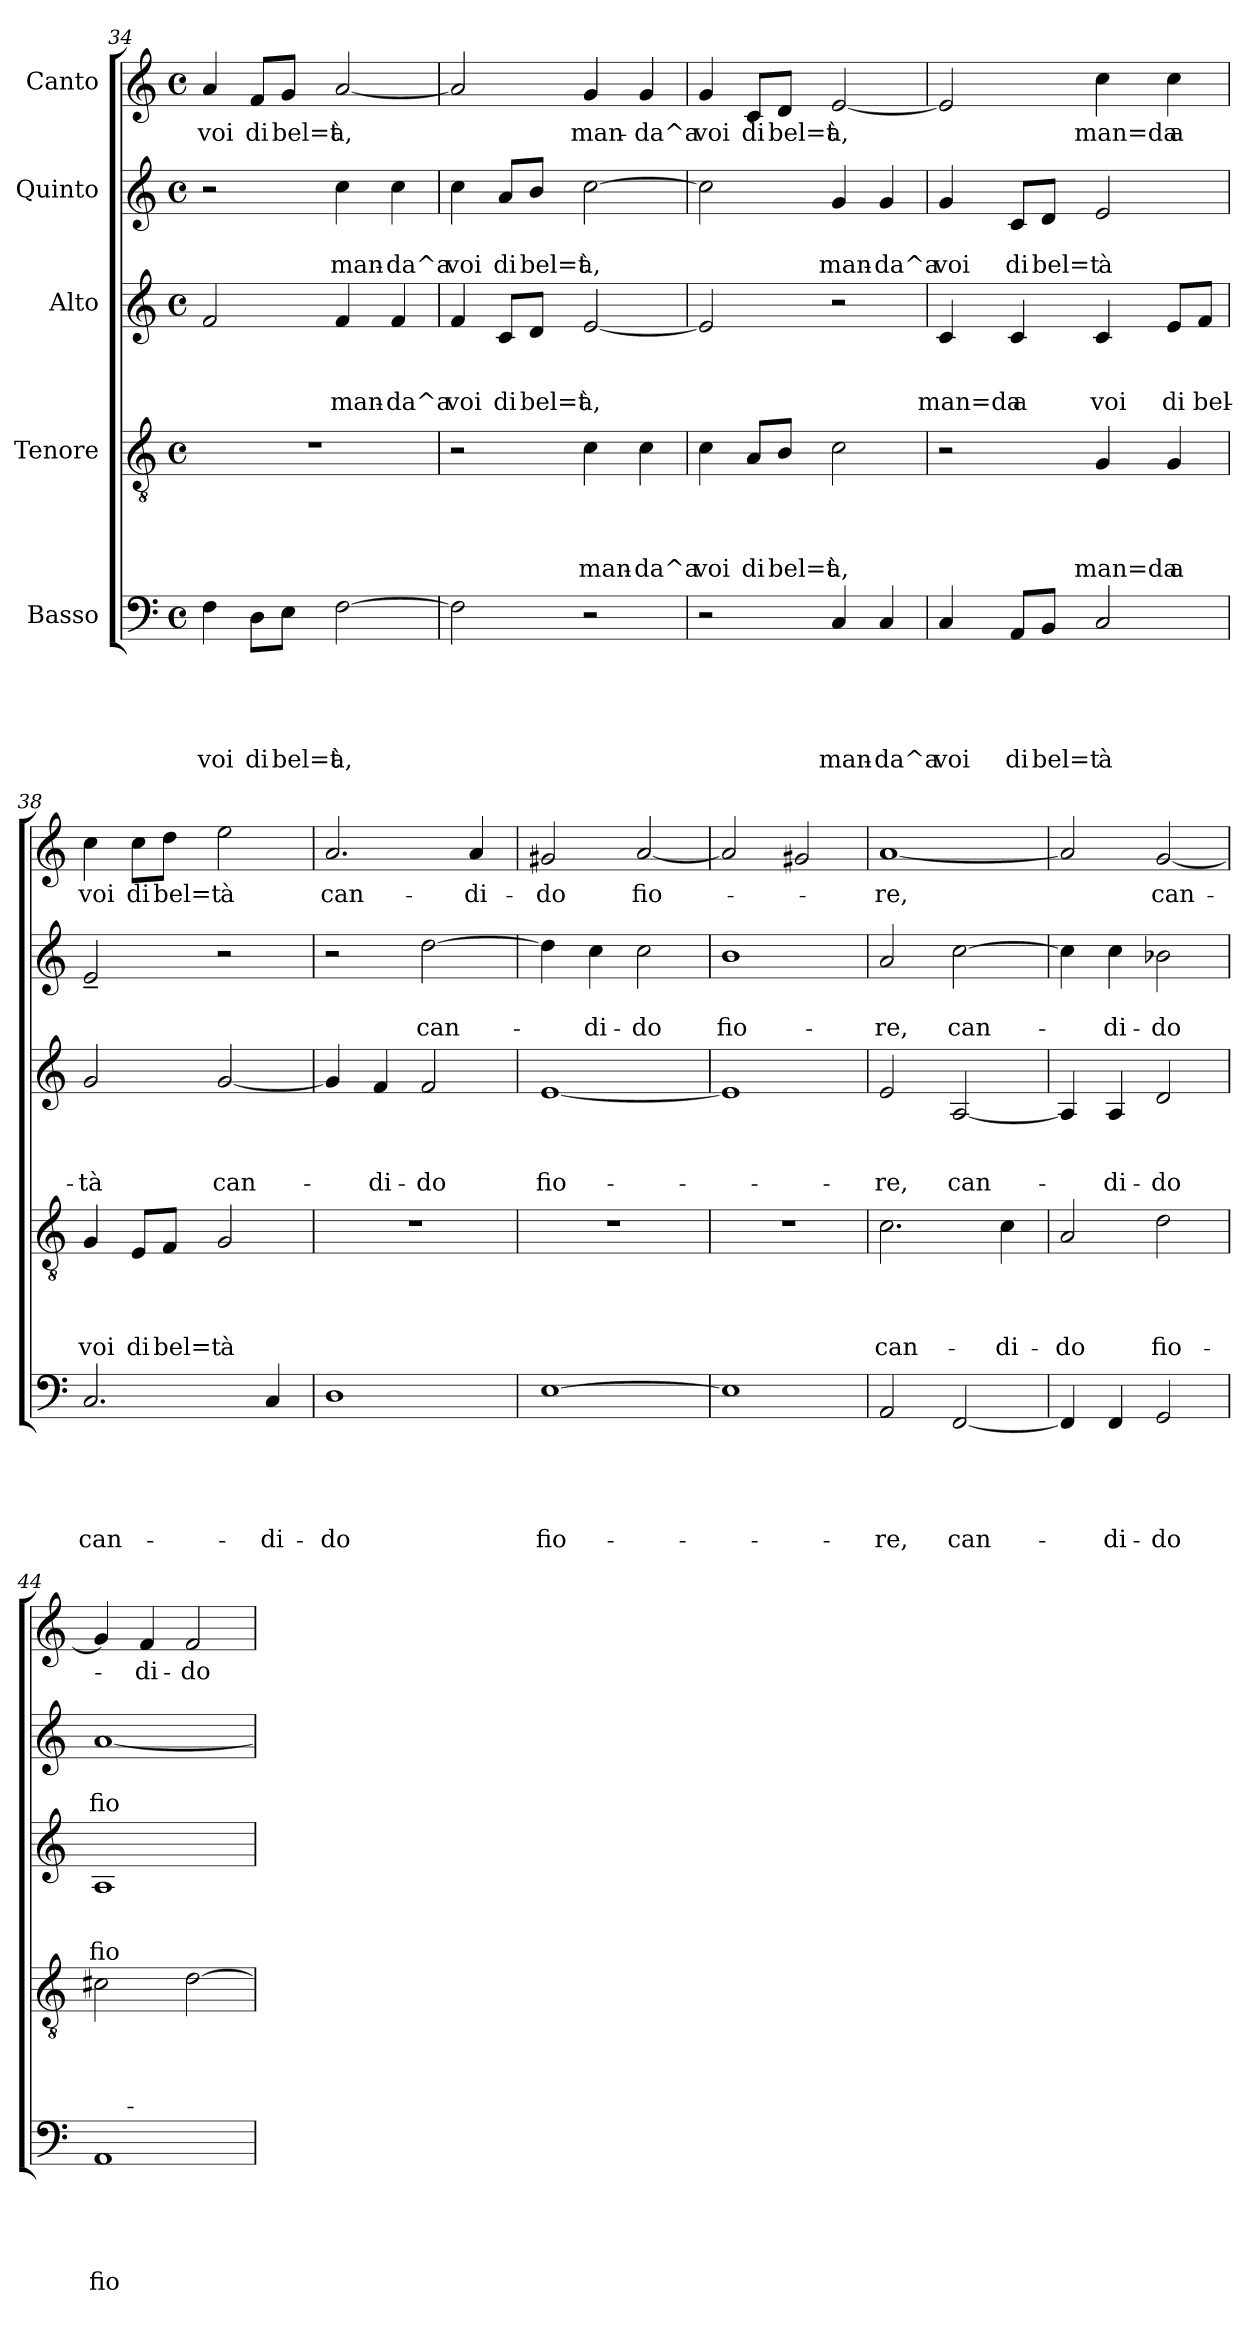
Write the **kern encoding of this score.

**kern	**text	**text	**text	**text	**text	**kern	**text	**text	**text	**text	**kern	**text	**text	**text	**kern	**text	**text	**kern	**text
*part5	*part5	*part5	*part5	*part5	*part5	*part4	*part4	*part4	*part4	*part4	*part3	*part3	*part3	*part3	*part2	*part2	*part2	*part1	*part1
*staff5	*staff5	*staff5	*staff5	*staff5	*staff5	*staff4	*staff4	*staff4	*staff4	*staff4	*staff3	*staff3	*staff3	*staff3	*staff2	*staff2	*staff2	*staff1	*staff1
*I"Basso	*	*	*	*	*	*I"Tenore	*	*	*	*	*I"Alto	*	*	*	*I"Quinto	*	*	*I"Canto	*
*clefF4	*	*	*	*	*	*clefGv2	*	*	*	*	*clefG2	*	*	*	*clefG2	*	*	*clefG2	*
*k[]	*	*	*	*	*	*k[]	*	*	*	*	*k[]	*	*	*	*k[]	*	*	*k[]	*
*C:	*	*	*	*	*	*C:	*	*	*	*	*C:	*	*	*	*C:	*	*	*C:	*
*M4/4	*	*	*	*	*	*M4/4	*	*	*	*	*M4/4	*	*	*	*M4/4	*	*	*M4/4	*
*met(c)	*	*	*	*	*	*met(c)	*	*	*	*	*met(c)	*	*	*	*met(c)	*	*	*met(c)	*
=34	=34	=34	=34	=34	=34	=34	=34	=34	=34	=34	=34	=34	=34	=34	=34	=34	=34	=34	=34
!	!	!	!	!	!LO:LY:b	!	!	!	!	!	!	!	!	!	!	!	!	!	!LO:LY:b
4F\	.	.	.	.	voi	1r	.	.	.	.	2f/	.	.	.	2r	.	.	4a/	voi
!	!	!	!	!	!LO:LY:b	!	!	!	!	!	!	!	!	!	!	!	!	!	!LO:LY:b
8D\L	.	.	.	.	di	.	.	.	.	.	.	.	.	.	.	.	.	8f/L	di
!	!	!	!	!	!LO:LY:b	!	!	!	!	!	!	!	!	!	!	!	!	!	!LO:LY:b
8E\J	.	.	.	.	bel=t	.	.	.	.	.	.	.	.	.	.	.	.	8g/J	bel=t
!	!	!	!	!	!LO:LY:b	!	!	!	!	!	!	!	!	!LO:LY:b	!	!	!LO:LY:b	!	!LO:LY:b
[>2F\	.	.	.	.	à,	.	.	.	.	.	4f/	.	.	man-	4cc\	.	man-	[<2a/	à,
!	!	!	!	!	!	!	!	!	!	!	!	!	!	!LO:LY:b	!	!	!LO:LY:b	!	!
.	.	.	.	.	.	.	.	.	.	.	4f/	.	.	-da^a	4cc\	.	-da^a	.	.
=35	=35	=35	=35	=35	=35	=35	=35	=35	=35	=35	=35	=35	=35	=35	=35	=35	=35	=35	=35
!	!	!	!	!	!	!	!	!	!	!	!	!	!	!LO:LY:b	!	!	!LO:LY:b	!	!
2F\]	.	.	.	.	.	2r	.	.	.	.	4f/	.	.	voi	4cc\	.	voi	2a/]	.
!	!	!	!	!	!	!	!	!	!	!	!	!	!	!LO:LY:b	!	!	!LO:LY:b	!	!
.	.	.	.	.	.	.	.	.	.	.	8c/L	.	.	di	8a/L	.	di	.	.
!	!	!	!	!	!	!	!	!	!	!	!	!	!	!LO:LY:b	!	!	!LO:LY:b	!	!
.	.	.	.	.	.	.	.	.	.	.	8d/J	.	.	bel=t	8b/J	.	bel=t	.	.
!	!	!	!	!	!	!	!	!	!	!LO:LY:b	!	!	!	!LO:LY:b	!	!	!LO:LY:b	!	!LO:LY:b
2r	.	.	.	.	.	4c\	.	.	.	man-	[<2e/	.	.	à,	[>2cc\	.	à,	4g/	man-
!	!	!	!	!	!	!	!	!	!	!LO:LY:b	!	!	!	!	!	!	!	!	!LO:LY:b
.	.	.	.	.	.	4c\	.	.	.	-da^a	.	.	.	.	.	.	.	4g/	-da^a
=36	=36	=36	=36	=36	=36	=36	=36	=36	=36	=36	=36	=36	=36	=36	=36	=36	=36	=36	=36
!	!	!	!	!	!	!	!	!	!	!LO:LY:b	!	!	!	!	!	!	!	!	!LO:LY:b
2r	.	.	.	.	.	4c\	.	.	.	voi	2e/]	.	.	.	2cc\]	.	.	4g/	voi
!	!	!	!	!	!	!	!	!	!	!LO:LY:b	!	!	!	!	!	!	!	!	!LO:LY:b
.	.	.	.	.	.	8A/L	.	.	.	di	.	.	.	.	.	.	.	8c/L	di
!	!	!	!	!	!	!	!	!	!	!LO:LY:b	!	!	!	!	!	!	!	!	!LO:LY:b
.	.	.	.	.	.	8B/J	.	.	.	bel=t	.	.	.	.	.	.	.	8d/J	bel=t
!	!	!	!	!	!LO:LY:b	!	!	!	!	!LO:LY:b	!	!	!	!	!	!	!LO:LY:b	!	!LO:LY:b
4C/	.	.	.	.	man-	2c\	.	.	.	à,	2r	.	.	.	4g/	.	man-	[<2e/	à,
!	!	!	!	!	!LO:LY:b	!	!	!	!	!	!	!	!	!	!	!	!LO:LY:b	!	!
4C/	.	.	.	.	-da^a	.	.	.	.	.	.	.	.	.	4g/	.	-da^a	.	.
=37	=37	=37	=37	=37	=37	=37	=37	=37	=37	=37	=37	=37	=37	=37	=37	=37	=37	=37	=37
!	!	!	!	!	!LO:LY:b	!	!	!	!	!	!	!	!	!LO:LY:b	!	!	!LO:LY:b	!	!
4C/	.	.	.	.	voi	2r	.	.	.	.	4c/	.	.	man=da	4g/	.	voi	2e/]	.
!	!	!	!	!	!LO:LY:b	!	!	!	!	!	!	!	!	!LO:LY:b	!	!	!LO:LY:b	!	!
8AA/L	.	.	.	.	di	.	.	.	.	.	4c/	.	.	a	8c/L	.	di	.	.
!	!	!	!	!	!LO:LY:b	!	!	!	!	!	!	!	!	!	!	!	!LO:LY:b	!	!
8BB/J	.	.	.	.	bel=t	.	.	.	.	.	.	.	.	.	8d/J	.	bel=t	.	.
!	!	!	!	!	!LO:LY:b	!	!	!	!	!LO:LY:b	!	!	!	!LO:LY:b	!	!	!LO:LY:b	!	!LO:LY:b
2C/	.	.	.	.	à	4G/	.	.	.	man=da	4c/	.	.	voi	2e/	.	à	4cc\	man=da
!	!	!	!	!	!	!	!	!	!	!LO:LY:b	!	!	!	!LO:LY:b	!	!	!	!	!LO:LY:b
.	.	.	.	.	.	4G/	.	.	.	a	8e/L	.	.	di	.	.	.	4cc\	a
!	!	!	!	!	!	!	!	!	!	!	!	!	!	!LO:LY:b	!	!	!	!	!
.	.	.	.	.	.	.	.	.	.	.	8f/J	.	.	bel-	.	.	.	.	.
!!LO:LB:g=z
=38	=38	=38	=38	=38	=38	=38	=38	=38	=38	=38	=38	=38	=38	=38	=38	=38	=38	=38	=38
!	!	!	!	!	!LO:LY:b	!	!	!	!	!LO:LY:b	!	!	!	!LO:LY:b	!	!	!	!	!LO:LY:b
2.C/	.	.	.	.	can-	4G/	.	.	.	voi	2g/	.	.	-tà	2e~</	.	.	4cc\	voi
!	!	!	!	!	!	!	!	!	!	!LO:LY:b	!	!	!	!	!	!	!	!	!LO:LY:b
.	.	.	.	.	.	8E/L	.	.	.	di	.	.	.	.	.	.	.	8cc\L	di
!	!	!	!	!	!	!	!	!	!	!LO:LY:b	!	!	!	!	!	!	!	!	!LO:LY:b
.	.	.	.	.	.	8F/J	.	.	.	bel=t	.	.	.	.	.	.	.	8dd\J	bel=t
!	!	!	!	!	!	!	!	!	!	!LO:LY:b	!	!	!	!LO:LY:b	!	!	!	!	!LO:LY:b
.	.	.	.	.	.	2G/	.	.	.	à	[<2g/	.	.	can-	2r	.	.	2ee\	à
!	!	!	!	!	!LO:LY:b	!	!	!	!	!	!	!	!	!	!	!	!	!	!
4C/	.	.	.	.	-di-	.	.	.	.	.	.	.	.	.	.	.	.	.	.
=39	=39	=39	=39	=39	=39	=39	=39	=39	=39	=39	=39	=39	=39	=39	=39	=39	=39	=39	=39
!	!	!	!	!	!LO:LY:b	!	!	!	!	!	!	!	!	!	!	!	!	!	!LO:LY:b
1D	.	.	.	.	-do	1r	.	.	.	.	4g/]	.	.	.	2r	.	.	2.a/	can-
!	!	!	!	!	!	!	!	!	!	!	!	!	!	!LO:LY:b	!	!	!	!	!
.	.	.	.	.	.	.	.	.	.	.	4f/	.	.	-di-	.	.	.	.	.
!	!	!	!	!	!	!	!	!	!	!	!	!	!	!LO:LY:b	!	!	!LO:LY:b	!	!
.	.	.	.	.	.	.	.	.	.	.	2f/	.	.	-do	[>2dd\	.	can-	.	.
!	!	!	!	!	!	!	!	!	!	!	!	!	!	!	!	!	!	!	!LO:LY:b
.	.	.	.	.	.	.	.	.	.	.	.	.	.	.	.	.	.	4a/	-di-
=40	=40	=40	=40	=40	=40	=40	=40	=40	=40	=40	=40	=40	=40	=40	=40	=40	=40	=40	=40
!	!	!	!	!	!LO:LY:b	!	!	!	!	!	!	!	!	!LO:LY:b	!	!	!	!	!LO:LY:b
[>1E	.	.	.	.	fio-	1r	.	.	.	.	[<1e	.	.	fio-	4dd\]	.	.	2g#X/	-do
!	!	!	!	!	!	!	!	!	!	!	!	!	!	!	!	!	!LO:LY:b	!	!
.	.	.	.	.	.	.	.	.	.	.	.	.	.	.	4cc\	.	-di-	.	.
!	!	!	!	!	!	!	!	!	!	!	!	!	!	!	!	!	!LO:LY:b	!	!LO:LY:b
.	.	.	.	.	.	.	.	.	.	.	.	.	.	.	2cc\	.	-do	[<2a/	fio-
=41	=41	=41	=41	=41	=41	=41	=41	=41	=41	=41	=41	=41	=41	=41	=41	=41	=41	=41	=41
!	!	!	!	!	!	!	!	!	!	!	!	!	!	!	!	!	!LO:LY:b	!	!
1E]	.	.	.	.	.	1r	.	.	.	.	1e]	.	.	.	1b	.	fio-	2a/]	.
.	.	.	.	.	.	.	.	.	.	.	.	.	.	.	.	.	.	2g#X/	.
=42	=42	=42	=42	=42	=42	=42	=42	=42	=42	=42	=42	=42	=42	=42	=42	=42	=42	=42	=42
!	!	!	!	!	!LO:LY:b	!	!	!	!	!LO:LY:b	!	!	!	!LO:LY:b	!	!	!LO:LY:b	!	!LO:LY:b
2AA/	.	.	.	.	-re,	2.c\	.	.	.	can-	2e/	.	.	-re,	2a/	.	-re,	[<1a	-re,
!	!	!	!	!	!LO:LY:b	!	!	!	!	!	!	!	!	!LO:LY:b	!	!	!LO:LY:b	!	!
[<2FF/	.	.	.	.	can-	.	.	.	.	.	[<2A/	.	.	can-	[>2cc\	.	can-	.	.
!	!	!	!	!	!	!	!	!	!	!LO:LY:b	!	!	!	!	!	!	!	!	!
.	.	.	.	.	.	4c\	.	.	.	-di-	.	.	.	.	.	.	.	.	.
=43	=43	=43	=43	=43	=43	=43	=43	=43	=43	=43	=43	=43	=43	=43	=43	=43	=43	=43	=43
!	!	!	!	!	!	!	!	!	!	!LO:LY:b	!	!	!	!	!	!	!	!	!
4FF/]	.	.	.	.	.	2A/	.	.	.	-do	4A/]	.	.	.	4cc\]	.	.	2a/]	.
!	!	!	!	!	!LO:LY:b	!	!	!	!	!	!	!	!	!LO:LY:b	!	!	!LO:LY:b	!	!
4FF/	.	.	.	.	-di-	.	.	.	.	.	4A/	.	.	-di-	4cc\	.	-di-	.	.
!	!	!	!	!	!LO:LY:b	!	!	!	!	!LO:LY:b	!	!	!	!LO:LY:b	!	!	!LO:LY:b	!	!LO:LY:b
2GG/	.	.	.	.	-do	2d\	.	.	.	fio-	2d/	.	.	-do	2b-X\	.	-do	[<2g/	can-
!!LO:PB:g=z
=44	=44	=44	=44	=44	=44	=44	=44	=44	=44	=44	=44	=44	=44	=44	=44	=44	=44	=44	=44
!	!	!	!	!	!LO:LY:b	!	!	!	!	!	!	!	!	!LO:LY:b	!	!	!LO:LY:b	!	!
1AA	.	.	.	.	fio-	2c#X\	.	.	.	.	1A	.	.	fio-	[<1a	.	fio-	4g/]	.
!	!	!	!	!	!	!	!	!	!	!	!	!	!	!	!	!	!	!	!LO:LY:b
.	.	.	.	.	.	.	.	.	.	.	.	.	.	.	.	.	.	4f/	-di-
!	!	!	!	!	!	!	!	!	!	!	!	!	!	!	!	!	!	!	!LO:LY:b
.	.	.	.	.	.	[>2d\	.	.	.	.	.	.	.	.	.	.	.	2f/	-do
=	=	=	=	=	=	=	=	=	=	=	=	=	=	=	=	=	=	=	=
*-	*-	*-	*-	*-	*-	*-	*-	*-	*-	*-	*-	*-	*-	*-	*-	*-	*-	*-	*-
